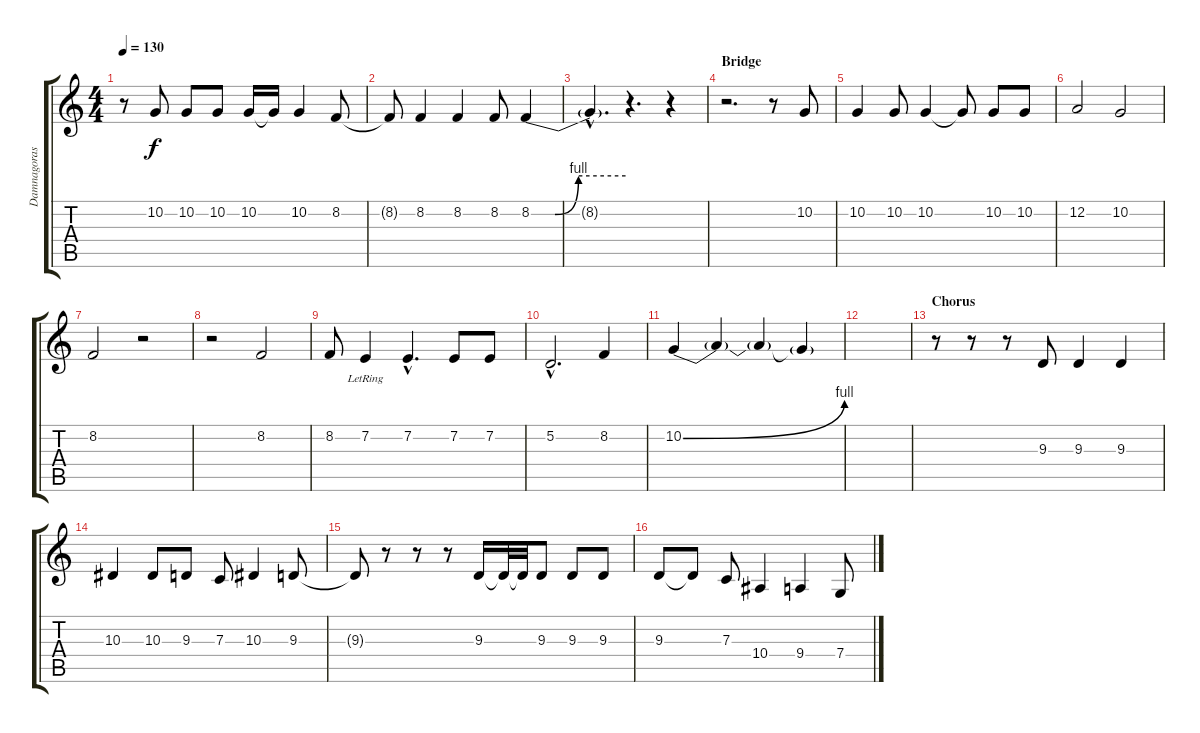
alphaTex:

\track ("Damnagoras" "Damnagoras") {instrument trumpet}
\staff {score tabs}
\tuning (D4 A3 F3 C3 G2 D2) {hide}
\ts (4 4)
\tempo 130
\clef g2
\ks c
r.8{dy f} 10.2.8 10.2.8 10.2.8 10.2.16 10.2{t}.16 10.2.4 8.2.8 |
8.2{t}.8 8.2.4 8.2.4 8.2.8 8.2{be (custom 0 0 15 0 30 4 60 4)}.4 |
8.2{hac t}.4{d} r.4{d} r.4 |
\section ("" "Bridge")
r.2{d} r.8 10.2.8 |
10.2.4 10.2.8 10.2.4 10.2{t}.8 10.2.8 10.2.8 |
12.2.2 10.2.2 |
8.2.2 r.2 |
r.2 8.2.2 |
8.2.8 7.2{lr}.4 7.2{hac}.4{d} 7.2.8 7.2.8 |
5.2{hac}.2{d} 8.2.4 |
10.2{be (bend 0 0 60 4)}.4 10.2{t}.4 10.2{t}.4 10.2{t}.4 |
|
\section ("" "Chorus")
r.8 r.8 r.8 9.3.8 9.3.4 9.3.4 |
10.3.4 10.3.8 9.3.8 7.3.8 10.3.4 9.3.8 |
9.3{t}.8 r.8 r.8 r.8 9.3.16 9.3{t}.32 9.3{t}.32 9.3.8 9.3.8 9.3.8 |
9.3.8 9.3{t}.8 7.3.8 10.4.4 9.4.4 7.4.8
